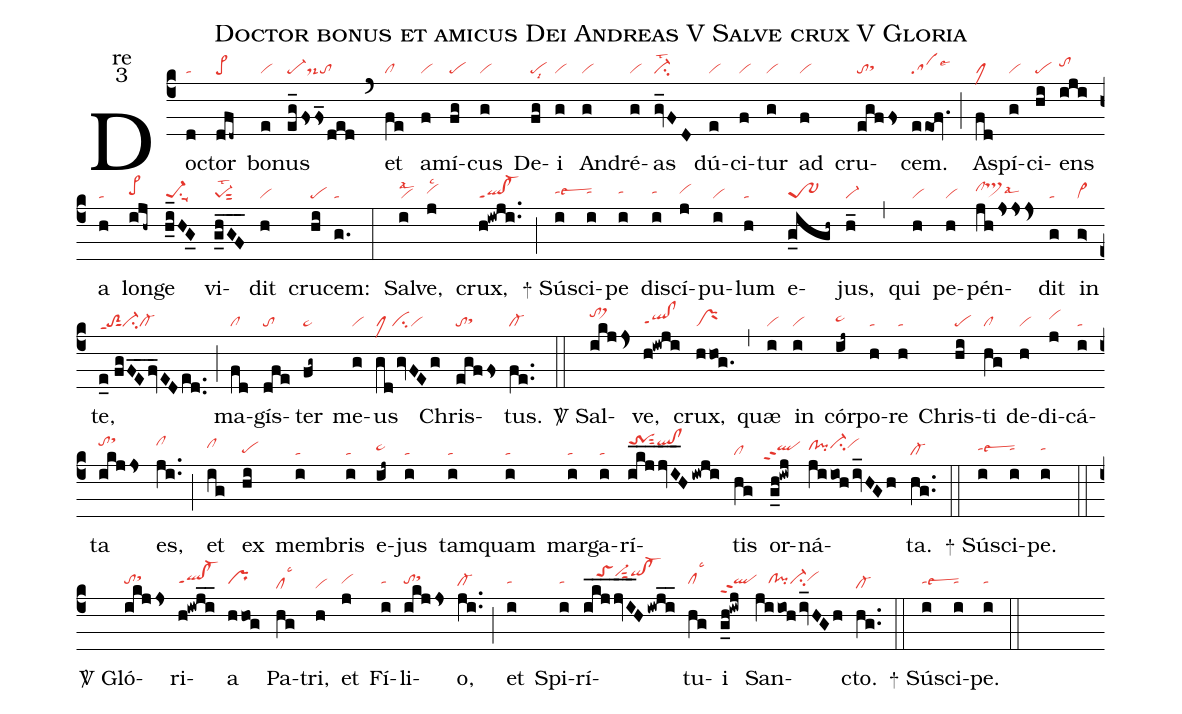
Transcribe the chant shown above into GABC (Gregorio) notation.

name:Doctor bonus et amicus Dei Andreas V Salve crux V Gloria;
office-part:re;
mode:3;
nabc-lines:1;
%%
(c4) Doc(d|ta)tor(dfd~|pe>) bo(e|vi)nus(eg_fsfs_ded|pe-ds-to) (`) et(fe|cl) a(f|vi)mí(fg|pe)cus(g|vi) De(fg|pelsi8)i(g|vi) An(g|vi)dré(g|vi)as(gv_FD|ci-lst2) dú(e|vi)ci(f|vi)tur(g|vi) ad(f|vi) cru(egffs|tosthh)cem.(eeof.|salse6) (;) As(fd|clM)pí(g|vi)ci(hi|pe)ens(iji|tohi) a(h|ta) lon(ijh~|pe>hh)ge(h_i_HG_0|pe-1su1suu1) vi(g_hGF___|pe-1sut2lst2)dit(h|vi) cru(hi|pe)cem:(g.|ta) (:) Sal(i|vilsal2)ve,(j|vihhlsc2) crux,(h!iwji..|ql!cl-ppt1) (;)

<sp>+</sp> Sús(i|tahhlsew3)ci(i|tahh)pe(i|tahh) dis(i|tahh)cí(j|vihh)pu(i|vi)lum(h|ta) e(g_igh~|tr-~1)jus,(h_|vi-) (,) qui(h|vi) pe(h|vi)pén(jhjsjsjs>|clhits>hjlsal6)dit(g|ta) in(g>|vi>) te,(e_0//fgFE__fv_EDed..|toS2sut1ppt1ci-cl-) (;) ma(fd|cl)gís(dfe|to)ter(fg~|pe~) me(g|vi)us(gd/gvFEg|clMcivi) Chris(egffs|tosthh)tus.(fe..|cl-) (::)

<sp>V/</sp> Sal(ikjjs>|tohjst>hl)ve,(h!iwji|qlhg!clhgppt1) crux,(hhog.|prM) (,) quæ(i|vi) in(i|vi) cór(ij~|pe~hh)po(h|ta)re(h|ta) Chris(hi|pe)ti(hg|cl) de(h|vi)di(j|vihi)cá(i|ta)ta(ikjjs|tohjsthl) es,(ji..|clhj) (;) et(ig|clhi) ex(hi|pehg) mem(i|ta)bris(i|ta) e(ij~|pe~hh)jus(i|ta) tam(i|ta)quam(i|ta) mar(i|ta)ga(i|ta)rí(ikj___jvI__H/iwji|trShjsut2qlhj!clhj)tis(hg|cl) or(g_h!iwj|``qlhhppt2)ná(jiioh/iv_HGh|clhh!pihhci-hivihi)ta.(hg..|cl-) (::)

<sp>+</sp> Sús(i|tahhlsew3)ci(i|tahh)pe.(i|tahh) (::)

<sp>V/</sp> Gló(ikjjs|tohhsthj)ri(h!iwji__|qlhh!cl-hhppt1)a(hhog|prhh) Pa(hg|cllsc3)tri,(h|vi) et(j|vihh) Fí(i|tahh)li(ikjjs|tohhsthj)o,(ji..|cl-hg) (;) et(i|tahh) Spi(i|tahh)rí(ikjjvI_____H/iwji__|////toShkvi-hksut2qihk!cl-hk)tu(hg|clhhlsc3)i(g_h!iwj|qlhhppt2) San(jiioh/iv_HGh|////clhh!pihhci-hhvihi)cto.(hg..|cl-) (::)

<sp>+</sp> Sús(i|tahhlsew3)ci(i|tahh)pe.(i|tahh) (::)
